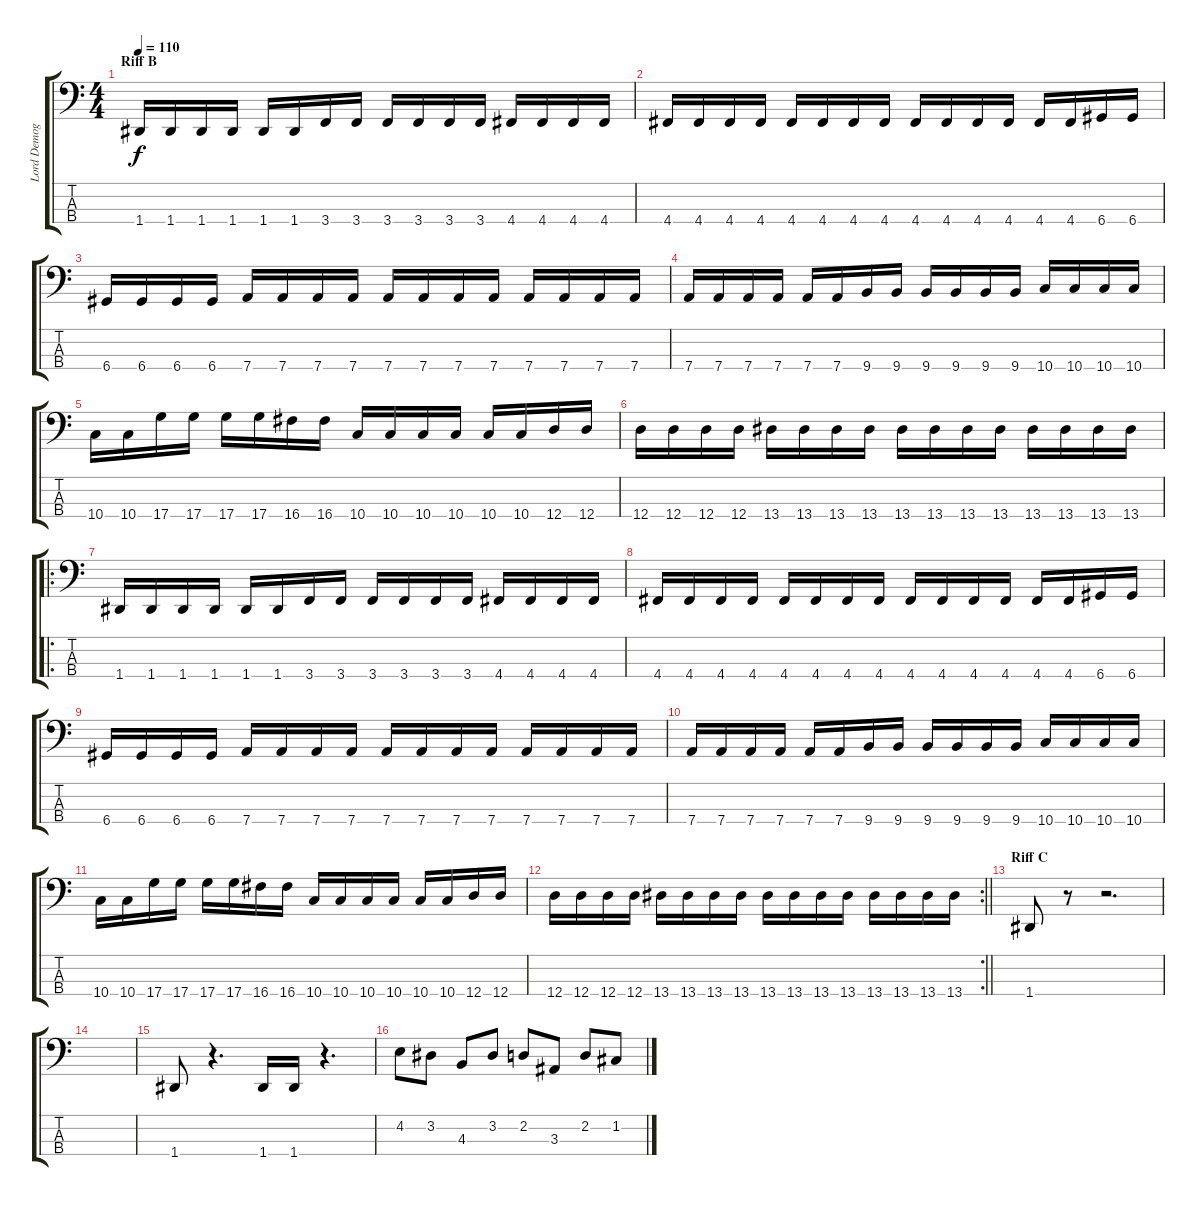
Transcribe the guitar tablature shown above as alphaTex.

\track ("Lord Demogorgon" "Lord Demog") {instrument electricbasspick}
\staff {score tabs}
\tuning (F2 C2 G1 D1) {hide}
\ts (4 4)
\section ("" "Riff B")
\tempo 110
\clef f4
\ks c
1.4.16{dy f} 1.4.16 1.4.16 1.4.16 1.4.16 1.4.16 3.4.16 3.4.16 3.4.16 3.4.16 3.4.16 3.4.16 4.4.16 4.4.16 4.4.16 4.4.16 |
4.4.16 4.4.16 4.4.16 4.4.16 4.4.16 4.4.16 4.4.16 4.4.16 4.4.16 4.4.16 4.4.16 4.4.16 4.4.16 4.4.16 6.4.16 6.4.16 |
6.4.16 6.4.16 6.4.16 6.4.16 7.4.16 7.4.16 7.4.16 7.4.16 7.4.16 7.4.16 7.4.16 7.4.16 7.4.16 7.4.16 7.4.16 7.4.16 |
7.4.16 7.4.16 7.4.16 7.4.16 7.4.16 7.4.16 9.4.16 9.4.16 9.4.16 9.4.16 9.4.16 9.4.16 10.4.16 10.4.16 10.4.16 10.4.16 |
10.4.16 10.4.16 17.4.16 17.4.16 17.4.16 17.4.16 16.4.16 16.4.16 10.4.16 10.4.16 10.4.16 10.4.16 10.4.16 10.4.16 12.4.16 12.4.16 |
12.4.16 12.4.16 12.4.16 12.4.16 13.4.16 13.4.16 13.4.16 13.4.16 13.4.16 13.4.16 13.4.16 13.4.16 13.4.16 13.4.16 13.4.16 13.4.16 |
\ro
1.4.16 1.4.16 1.4.16 1.4.16 1.4.16 1.4.16 3.4.16 3.4.16 3.4.16 3.4.16 3.4.16 3.4.16 4.4.16 4.4.16 4.4.16 4.4.16 |
4.4.16 4.4.16 4.4.16 4.4.16 4.4.16 4.4.16 4.4.16 4.4.16 4.4.16 4.4.16 4.4.16 4.4.16 4.4.16 4.4.16 6.4.16 6.4.16 |
6.4.16 6.4.16 6.4.16 6.4.16 7.4.16 7.4.16 7.4.16 7.4.16 7.4.16 7.4.16 7.4.16 7.4.16 7.4.16 7.4.16 7.4.16 7.4.16 |
7.4.16 7.4.16 7.4.16 7.4.16 7.4.16 7.4.16 9.4.16 9.4.16 9.4.16 9.4.16 9.4.16 9.4.16 10.4.16 10.4.16 10.4.16 10.4.16 |
10.4.16 10.4.16 17.4.16 17.4.16 17.4.16 17.4.16 16.4.16 16.4.16 10.4.16 10.4.16 10.4.16 10.4.16 10.4.16 10.4.16 12.4.16 12.4.16 |
\rc 2
\barLineRight lightlight
12.4.16 12.4.16 12.4.16 12.4.16 13.4.16 13.4.16 13.4.16 13.4.16 13.4.16 13.4.16 13.4.16 13.4.16 13.4.16 13.4.16 13.4.16 13.4.16 |
\section ("" "Riff C")
1.4.8 r.8 r.2{d} |
|
1.4.8 r.4{d} 1.4.16 1.4.16 r.4{d} |
4.2.8 3.2.8 4.3.8 3.2.8 2.2.8 3.3.8 2.2.8 1.2.8
